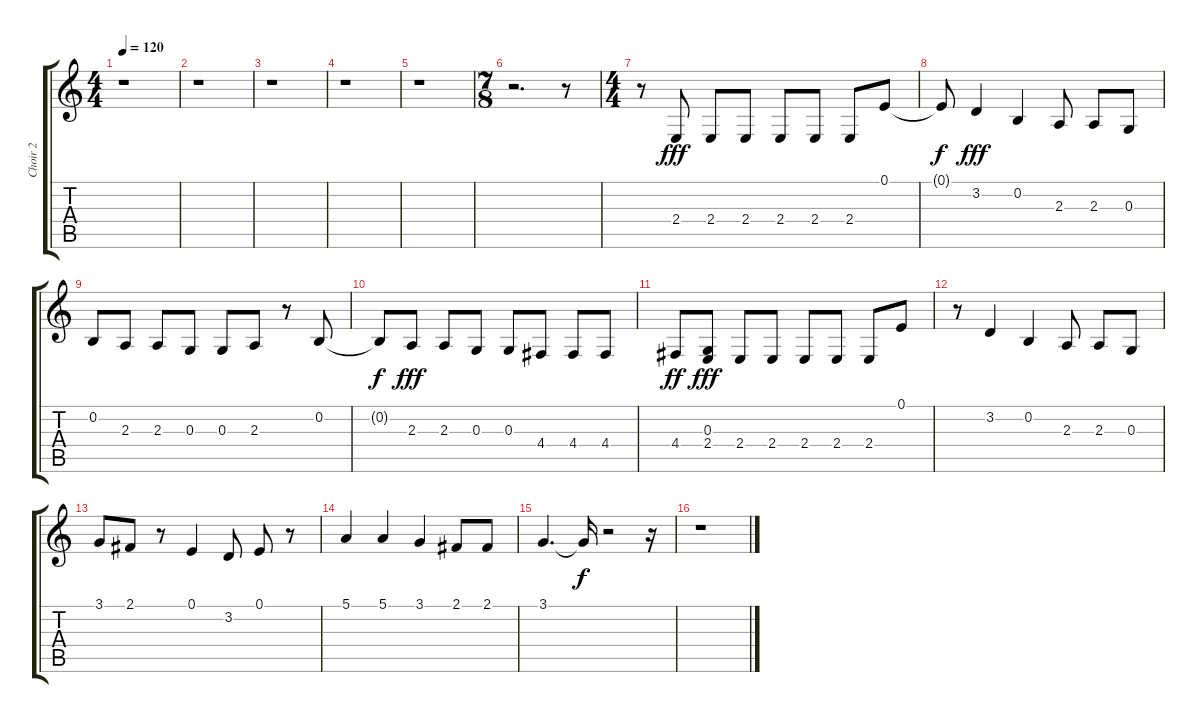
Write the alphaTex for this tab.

\track ("Choir 2" "Choir 2") {instrument choiraahs}
\staff {score tabs}
\tuning (E4 B3 G3 D3 A2 E2) {hide}
\ts (4 4)
\tempo 120
\clef g2
\ks c
r.1{dy fff} |
r.1 |
r.1 |
r.1 |
r.1 |
\ts (7 8)
r.2{d} r.8 |
\ts (4 4)
r.8 2.4.8 2.4.8 2.4.8 2.4.8 2.4.8 2.4.8 0.1.8 |
0.1{t}.8{dy f} 3.2.4{dy fff} 0.2.4 2.3.8 2.3.8 0.3.8 |
0.2.8 2.3.8 2.3.8 0.3.8 0.3.8 2.3.8 r.8 0.2.8 |
0.2{t}.8{dy f} 2.3.8{dy fff} 2.3.8 0.3.8 0.3.8 4.4.8 4.4.8 4.4.8 |
4.4.8{dy ff balance 10} (0.3 2.4).8{dy fff} 2.4.8 2.4.8 2.4.8 2.4.8 2.4.8 0.1.8 |
r.8 3.2.4 0.2.4 2.3.8 2.3.8 0.3.8 |
3.1.8 2.1.8 r.8 0.1.4 3.2.8 0.1.8 r.8 |
5.1.4 5.1.4 3.1.4 2.1.8 2.1.8 |
3.1.4{d} 3.1{t}.16{dy f} r.2 r.16 |
r.1
